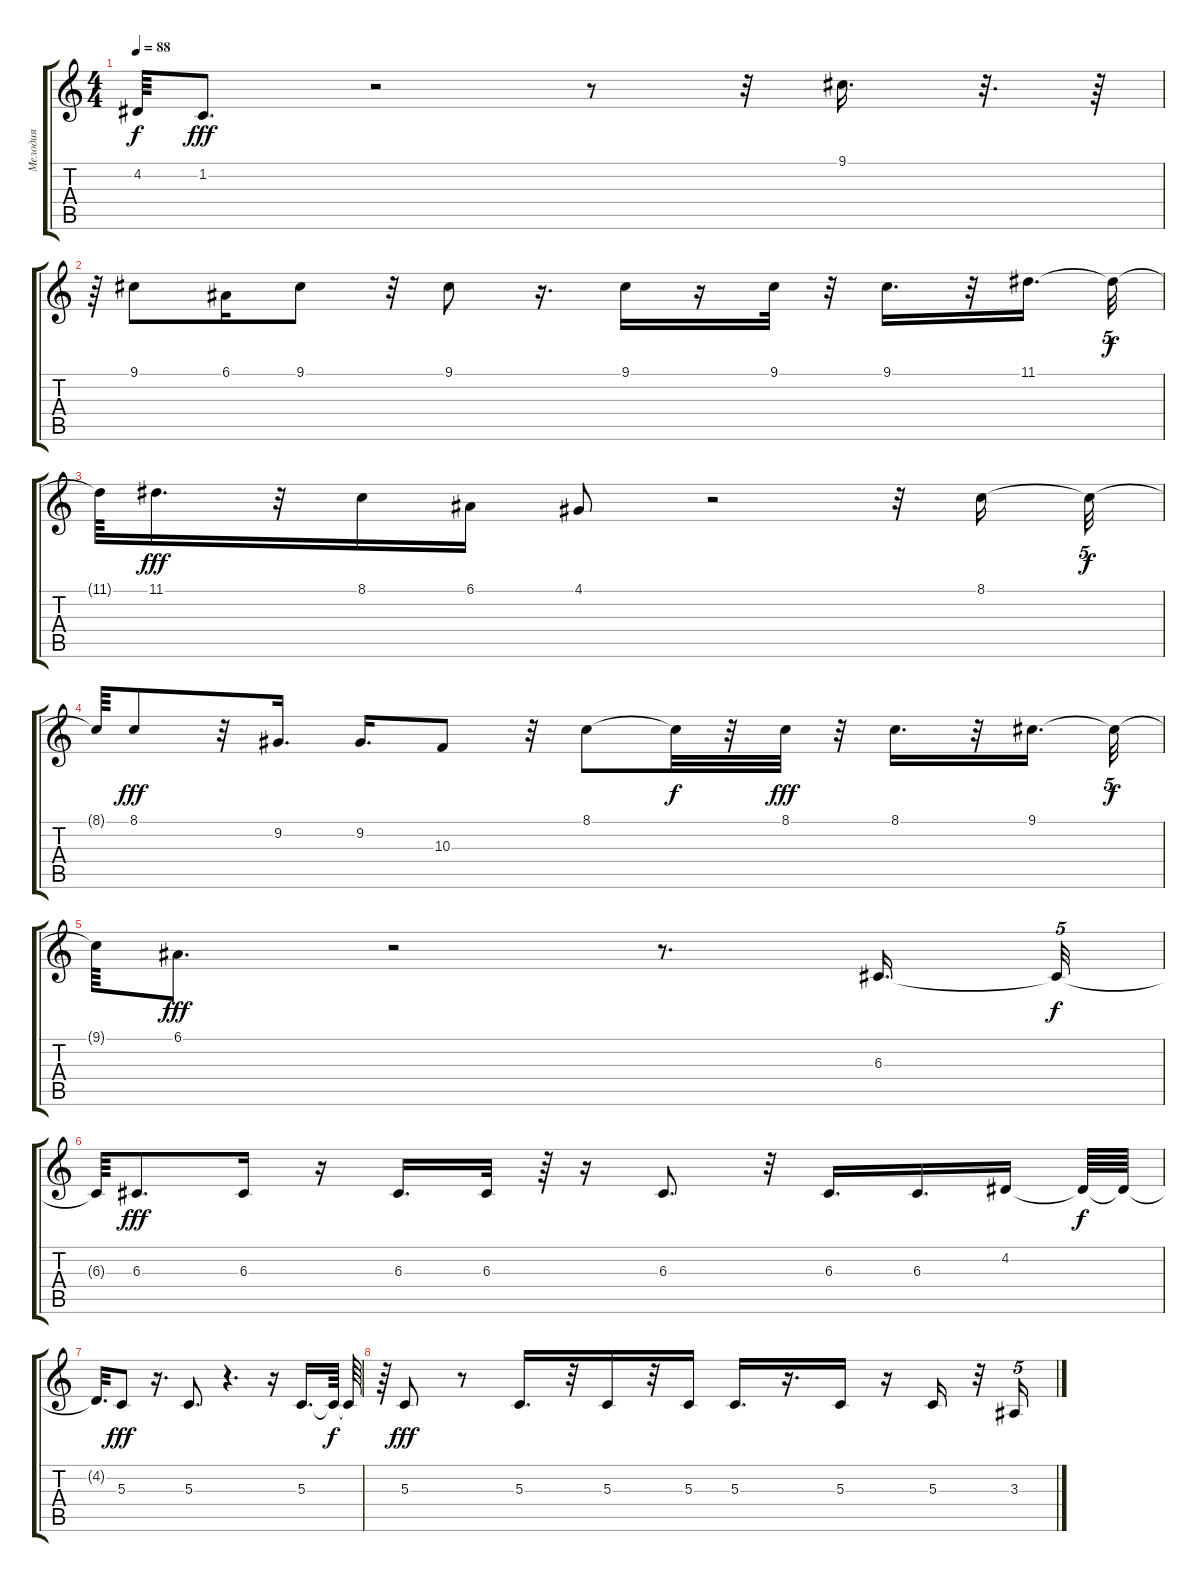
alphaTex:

\track ("Мелодия" "Мелодия") {instrument fx5brightness}
\staff {score tabs}
\tuning (E4 B3 G3 D3 A2 E2) {hide}
\ts (4 4)
\tempo 88
\clef g2
\ks c
4.2{t}.64{dy f} 1.2.8{d dy fff} r.2 r.8 r.32 9.1.16{d} r.32{d} r.64 |
r.64 9.1.8 6.1.16 9.1.8 r.32 9.1.8 r.16{d} 9.1.16 r.16 9.1.32 r.32 9.1.16{d} r.32 11.1.16{d} 11.1{t}.32{tu (5 4) dy f} |
11.1{t}.64 11.1.16{d dy fff} r.32 8.1.16 6.1.16 4.1.8 r.2 r.32 8.1.16 8.1{t}.32{tu (5 4) dy f} |
8.1{t}.64 8.1.8{dy fff} r.32 9.2.16{d} 9.2.16{d} 10.3.8 r.32 8.1.8 8.1{t}.32{dy f} r.32 8.1.32{dy fff} r.32 8.1.16{d} r.32 9.1.16{d} 9.1{t}.32{tu (5 4) dy f} |
9.1{t}.64 6.1.8{d dy fff} r.2 r.8{d} 6.3.16{d} 6.3{t}.32{tu (5 4) dy f} |
6.3{t}.64 6.3.8{d dy fff} 6.3.16 r.16 6.3.16{d} 6.3.32 r.64 r.16 6.3.8{d} r.32 6.3.16{d} 6.3.16{d} 4.2.16 4.2{t}.64{dy f} 4.2{t}.64 |
4.2{t}.32{d} 5.3.8{dy fff} r.16{d} 5.3.8{d} r.4{d} r.16 5.3.16{d} 5.3{t}.64{dy f} 5.3{t}.64 |
r.64{tu (5 4)} 5.3.8{dy fff} r.8 5.3.16{d} r.32 5.3.16 r.32 5.3.16 5.3.16{d} r.16{d} 5.3.16 r.16 5.3.16 r.32 3.3.16{tu (5 4)}
